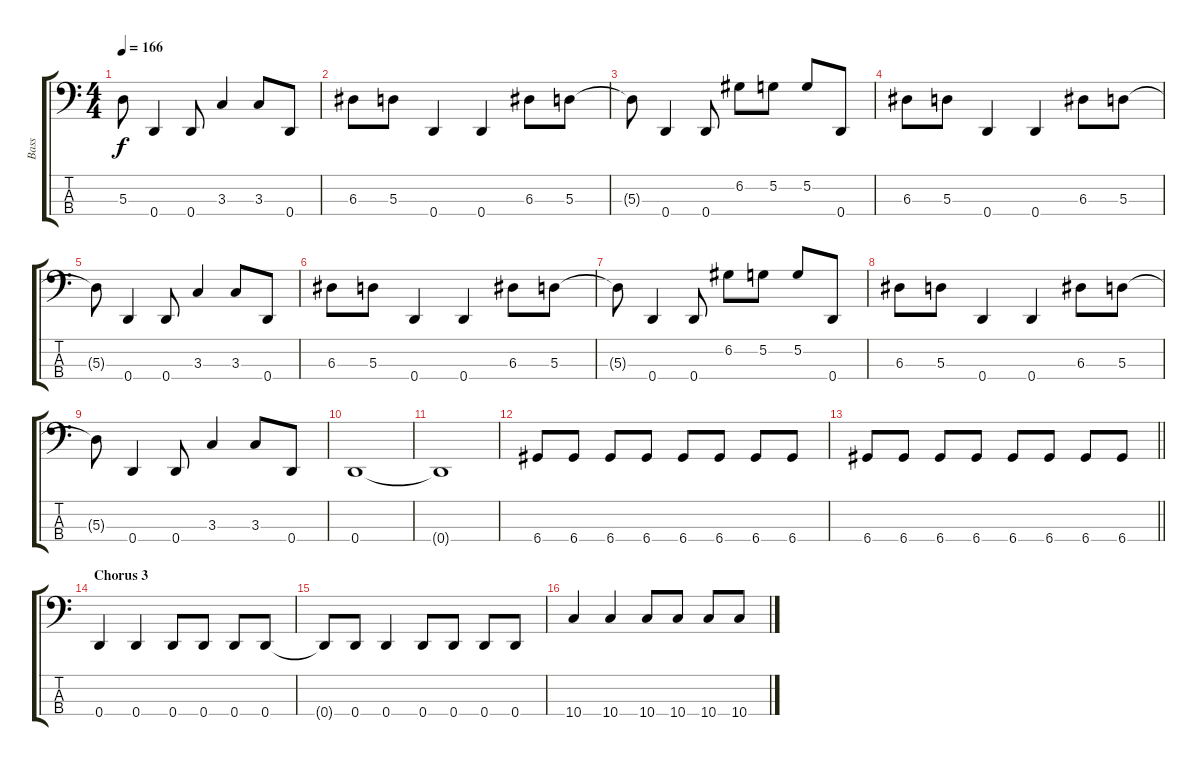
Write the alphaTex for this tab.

\track ("Bass" "Bass") {instrument electricbassfinger}
\staff {score tabs}
\tuning (G2 D2 A1 D1) {hide}
\ts (4 4)
\tempo 166
\clef f4
\ks c
5.3{t}.8{dy f} 0.4.4 0.4.8 3.3.4 3.3.8 0.4.8 |
6.3.8 5.3.8 0.4.4 0.4.4 6.3.8 5.3.8 |
5.3{t}.8 0.4.4 0.4.8 6.2.8 5.2.8 5.2.8 0.4.8 |
6.3.8 5.3.8 0.4.4 0.4.4 6.3.8 5.3.8 |
5.3{t}.8 0.4.4 0.4.8 3.3.4 3.3.8 0.4.8 |
6.3.8 5.3.8 0.4.4 0.4.4 6.3.8 5.3.8 |
5.3{t}.8 0.4.4 0.4.8 6.2.8 5.2.8 5.2.8 0.4.8 |
6.3.8 5.3.8 0.4.4 0.4.4 6.3.8 5.3.8 |
5.3{t}.8 0.4.4 0.4.8 3.3.4 3.3.8 0.4.8 |
0.4.1 |
0.4{t}.1 |
6.4.8 6.4.8 6.4.8 6.4.8 6.4.8 6.4.8 6.4.8 6.4.8 |
\barLineRight lightlight
6.4.8 6.4.8 6.4.8 6.4.8 6.4.8 6.4.8 6.4.8 6.4.8 |
\section ("" "Chorus 3")
0.4.4 0.4.4 0.4.8 0.4.8 0.4.8 0.4.8 |
0.4{t}.8 0.4.8 0.4.4 0.4.8 0.4.8 0.4.8 0.4.8 |
10.4.4 10.4.4 10.4.8 10.4.8 10.4.8 10.4{sl}.8
